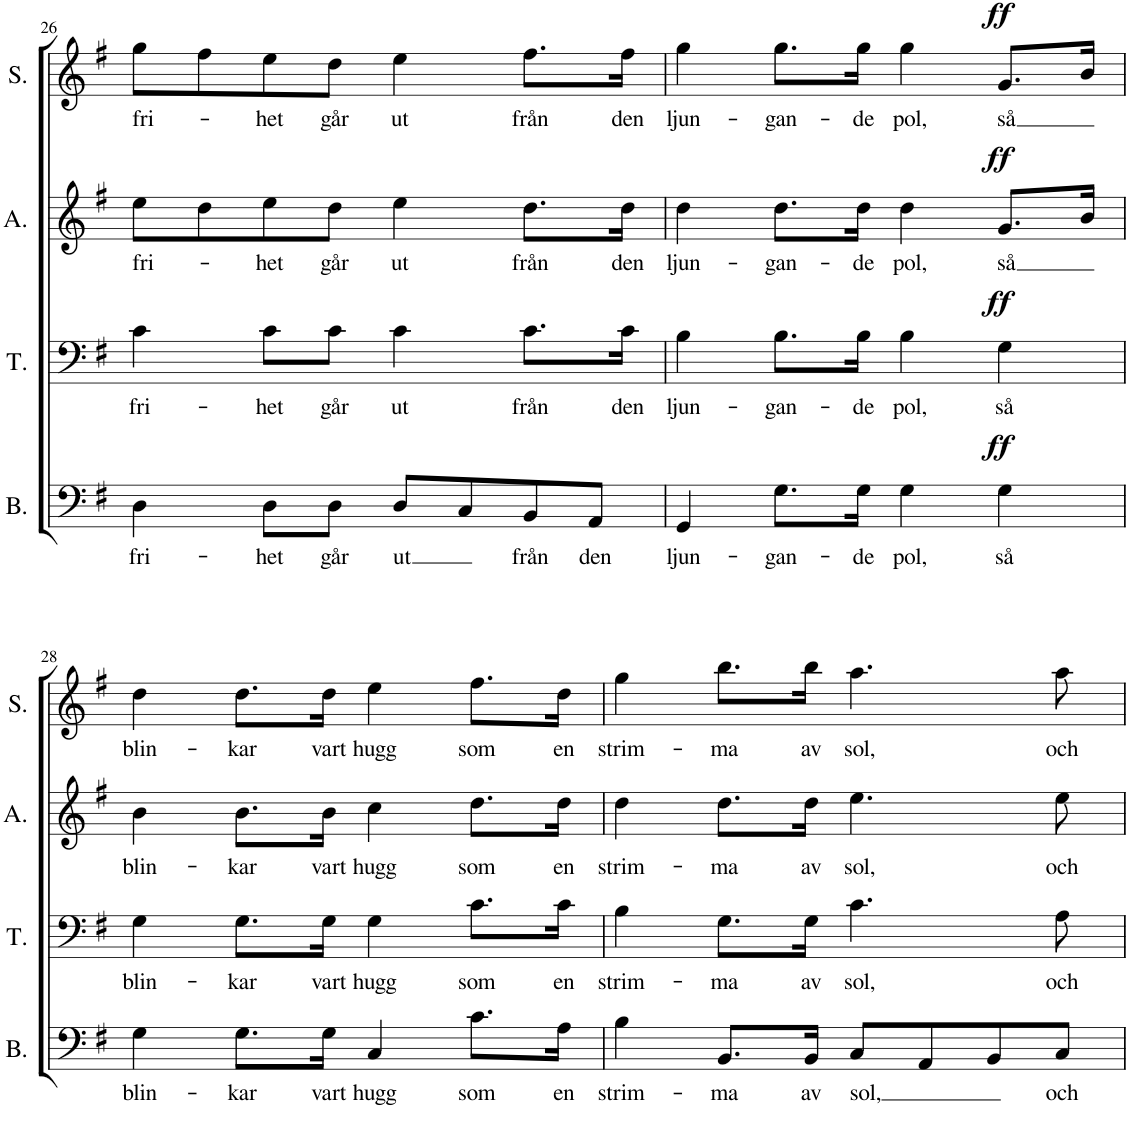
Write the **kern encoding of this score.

**kern	**text	**dynam	**kern	**text	**dynam	**kern	**text	**dynam	**kern	**text	**dynam
*part4	*part4	*part4	*part3	*part3	*part3	*part2	*part2	*part2	*part1	*part1	*part1
*staff4	*staff4	*staff4	*staff3	*staff3	*staff3	*staff2	*staff2	*staff2	*staff1	*staff1	*staff1
*I"Bass	*	*	*I"Tenor	*	*	*I"Alto	*	*	*I"Soprano	*	*
*I'B.	*	*	*I'T.	*	*	*I'A.	*	*	*I'S.	*	*
!!LO:PB:g=z
*clefF4	*	*	*clefF4	*	*	*clefG2	*	*	*clefG2	*	*
*k[f#]	*	*	*k[f#]	*	*	*k[f#]	*	*	*k[f#]	*	*
*M4/4	*	*	*M4/4	*	*	*M4/4	*	*	*M4/4	*	*
*met(c)	*	*	*met(c)	*	*	*met(c)	*	*	*met(c)	*	*
=26	=26	=26	=26	=26	=26	=26	=26	=26	=26	=26	=26
!	!LO:LY:b	!	!	!LO:LY:b	!	!	!LO:LY:b	!	!	!LO:LY:b	!
4D\	fri-	.	4c\	fri-	.	8ee\L	fri-	.	8gg\L	fri-	.
.	.	.	.	.	.	8dd\	.	.	8ff#\	.	.
!	!LO:LY:b	!	!	!LO:LY:b	!	!	!LO:LY:b	!	!	!LO:LY:b	!
8D\L	-het	.	8c\L	-het	.	8ee\	-het	.	8ee\	-het	.
!	!LO:LY:b	!	!	!LO:LY:b	!	!	!LO:LY:b	!	!	!LO:LY:b	!
8D\J	går	.	8c\J	går	.	8dd\J	går	.	8dd\J	går	.
!	!LO:LY:b	!	!	!LO:LY:b	!	!	!LO:LY:b	!	!	!LO:LY:b	!
8D/L	ut	.	4c\	ut	.	4ee\	ut	.	4ee\	ut	.
8C/	.	.	.	.	.	.	.	.	.	.	.
!	!LO:LY:b	!	!	!LO:LY:b	!	!	!LO:LY:b	!	!	!LO:LY:b	!
8BB/	från	.	8.c\L	från	.	8.dd\L	från	.	8.ff#\L	från	.
!	!LO:LY:b	!	!	!	!	!	!	!	!	!	!
8AA/J	den	.	.	.	.	.	.	.	.	.	.
!	!	!	!	!LO:LY:b	!	!	!LO:LY:b	!	!	!LO:LY:b	!
.	.	.	16c\Jk	den	.	16dd\Jk	den	.	16ff#\Jk	den	.
=27	=27	=27	=27	=27	=27	=27	=27	=27	=27	=27	=27
!	!LO:LY:b	!	!	!LO:LY:b	!	!	!LO:LY:b	!	!	!LO:LY:b	!
4GG/	ljun-	.	4B\	ljun-	.	4dd\	ljun-	.	4gg\	ljun-	.
!	!LO:LY:b	!	!	!LO:LY:b	!	!	!LO:LY:b	!	!	!LO:LY:b	!
8.G\L	-gan-	.	8.B\L	-gan-	.	8.dd\L	-gan-	.	8.gg\L	-gan-	.
!	!LO:LY:b	!	!	!LO:LY:b	!	!	!LO:LY:b	!	!	!LO:LY:b	!
16G\Jk	-de	.	16B\Jk	-de	.	16dd\Jk	-de	.	16gg\Jk	-de	.
!	!LO:LY:b	!	!	!LO:LY:b	!	!	!LO:LY:b	!	!	!LO:LY:b	!
4G\	pol,	.	4B\	pol,	.	4dd\	pol,	.	4gg\	pol,	.
!	!LO:LY:b	!LO:DY:a	!	!LO:LY:b	!LO:DY:a	!	!LO:LY:b	!LO:DY:a	!	!LO:LY:b	!LO:DY:a
4G\	så	ff	4G\	så	ff	8.g/L	så	ff	8.g/L	så	ff
.	.	.	.	.	.	16b/Jk	.	.	16b/Jk	.	.
!!LO:LB:g=z
=28	=28	=28	=28	=28	=28	=28	=28	=28	=28	=28	=28
!	!LO:LY:b	!	!	!LO:LY:b	!	!	!LO:LY:b	!	!	!LO:LY:b	!
4G\	blin-	.	4G\	blin-	.	4b\	blin-	.	4dd\	blin-	.
!	!LO:LY:b	!	!	!LO:LY:b	!	!	!LO:LY:b	!	!	!LO:LY:b	!
8.G\L	-kar	.	8.G\L	-kar	.	8.b\L	-kar	.	8.dd\L	-kar	.
!	!LO:LY:b	!	!	!LO:LY:b	!	!	!LO:LY:b	!	!	!LO:LY:b	!
16G\Jk	vart	.	16G\Jk	vart	.	16b\Jk	vart	.	16dd\Jk	vart	.
!	!LO:LY:b	!	!	!LO:LY:b	!	!	!LO:LY:b	!	!	!LO:LY:b	!
4C/	hugg	.	4G\	hugg	.	4cc\	hugg	.	4ee\	hugg	.
!	!LO:LY:b	!	!	!LO:LY:b	!	!	!LO:LY:b	!	!	!LO:LY:b	!
8.c\L	som	.	8.c\L	som	.	8.dd\L	som	.	8.ff#\L	som	.
!	!LO:LY:b	!	!	!LO:LY:b	!	!	!LO:LY:b	!	!	!LO:LY:b	!
16A\Jk	en	.	16c\Jk	en	.	16dd\Jk	en	.	16dd\Jk	en	.
=29	=29	=29	=29	=29	=29	=29	=29	=29	=29	=29	=29
!	!LO:LY:b	!	!	!LO:LY:b	!	!	!LO:LY:b	!	!	!LO:LY:b	!
4B\	strim-	.	4B\	strim-	.	4dd\	strim-	.	4gg\	strim-	.
!	!LO:LY:b	!	!	!LO:LY:b	!	!	!LO:LY:b	!	!	!LO:LY:b	!
8.BB/L	-ma	.	8.G\L	-ma	.	8.dd\L	-ma	.	8.bb\L	-ma	.
!	!LO:LY:b	!	!	!LO:LY:b	!	!	!LO:LY:b	!	!	!LO:LY:b	!
16BB/Jk	av	.	16G\Jk	av	.	16dd\Jk	av	.	16bb\Jk	av	.
!	!LO:LY:b	!	!	!LO:LY:b	!	!	!LO:LY:b	!	!	!LO:LY:b	!
8C/L	sol,	.	4.c\	sol,	.	4.ee\	sol,	.	4.aa\	sol,	.
8AA/	.	.	.	.	.	.	.	.	.	.	.
8BB/	.	.	.	.	.	.	.	.	.	.	.
!	!LO:LY:b	!	!	!LO:LY:b	!	!	!LO:LY:b	!	!	!LO:LY:b	!
8C/J	och	.	8A\	och	.	8ee\	och	.	8aa\	och	.
=	=	=	=	=	=	=	=	=	=	=	=
*-	*-	*-	*-	*-	*-	*-	*-	*-	*-	*-	*-
